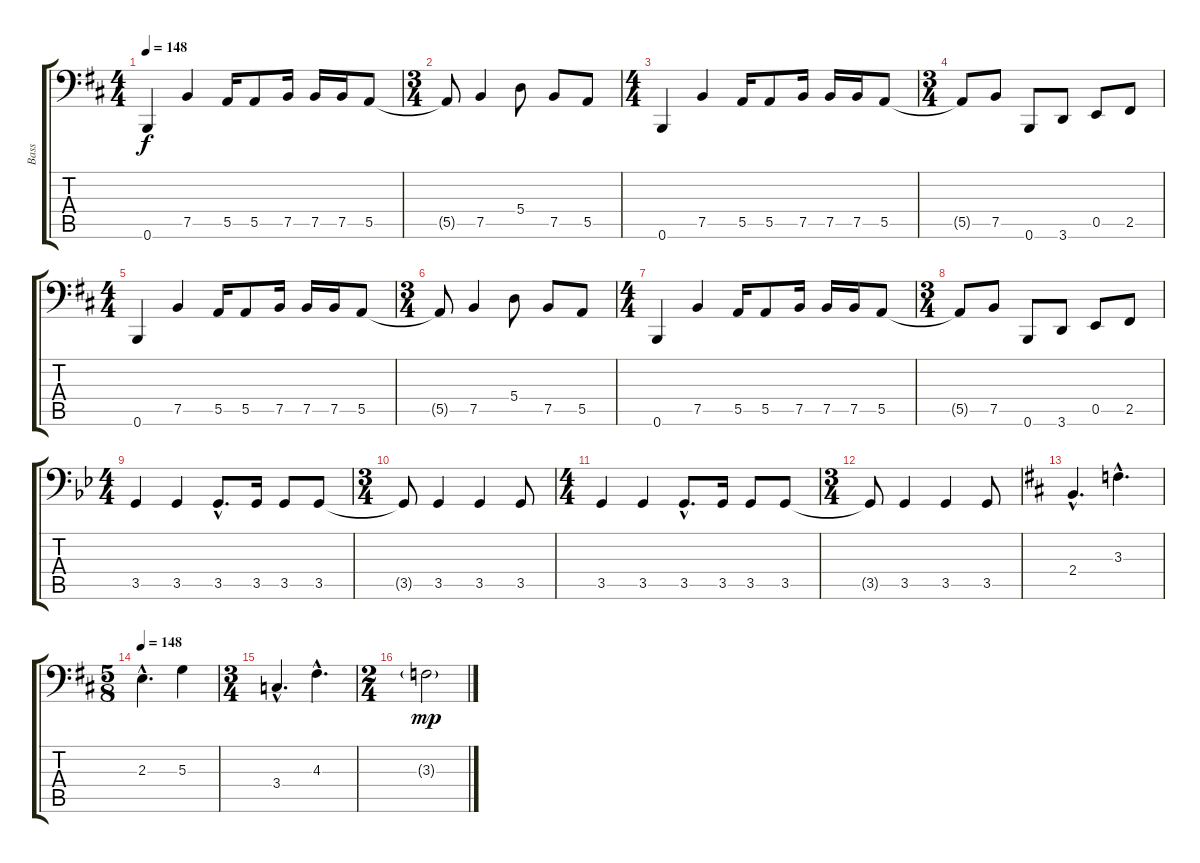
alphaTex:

\track ("Bass" "Bass") {instrument electricbassfinger}
\staff {score tabs}
\tuning (C3 G2 D2 A1 E1 B0) {hide}
\ts (4 4)
\tempo 148
\clef f4
\ks d
0.6.4{dy f} 7.5.4 5.5.16 5.5.8 7.5.16 7.5.16 7.5.16 5.5.8 |
\ts (3 4)
5.5{t}.8 7.5.4 5.4.8 7.5.8 5.5.8 |
\ts (4 4)
0.6.4 7.5.4 5.5.16 5.5.8 7.5.16 7.5.16 7.5.16 5.5.8 |
\ts (3 4)
5.5{t}.8 7.5.8 0.6.8 3.6.8 0.5.8 2.5.8 |
\ts (4 4)
0.6.4 7.5.4 5.5.16 5.5.8 7.5.16 7.5.16 7.5.16 5.5.8 |
\ts (3 4)
5.5{t}.8 7.5.4 5.4.8 7.5.8 5.5.8 |
\ts (4 4)
0.6.4 7.5.4 5.5.16 5.5.8 7.5.16 7.5.16 7.5.16 5.5.8 |
\ts (3 4)
5.5{t}.8 7.5.8 0.6.8 3.6.8 0.5.8 2.5.8 |
\ts (4 4)
\ks bb
3.5.4 3.5.4 3.5{hac}.8{d} 3.5.16 3.5.8 3.5.8 |
\ts (3 4)
3.5{t}.8 3.5.4 3.5.4 3.5.8 |
\ts (4 4)
3.5.4 3.5.4 3.5{hac}.8{d} 3.5.16 3.5.8 3.5.8 |
\ts (3 4)
3.5{t}.8 3.5.4 3.5.4 3.5.8 |
\ks d
2.4{hac}.4{d} 3.3{hac}.4{d} |
\ts (5 8)
\tempo 148
2.3{hac}.4{d} 5.3.4 |
\ts (3 4)
3.4{hac}.4{d} 4.3{hac}.4{d} |
\ts (2 4)
3.3{g}.2{dy mp}
